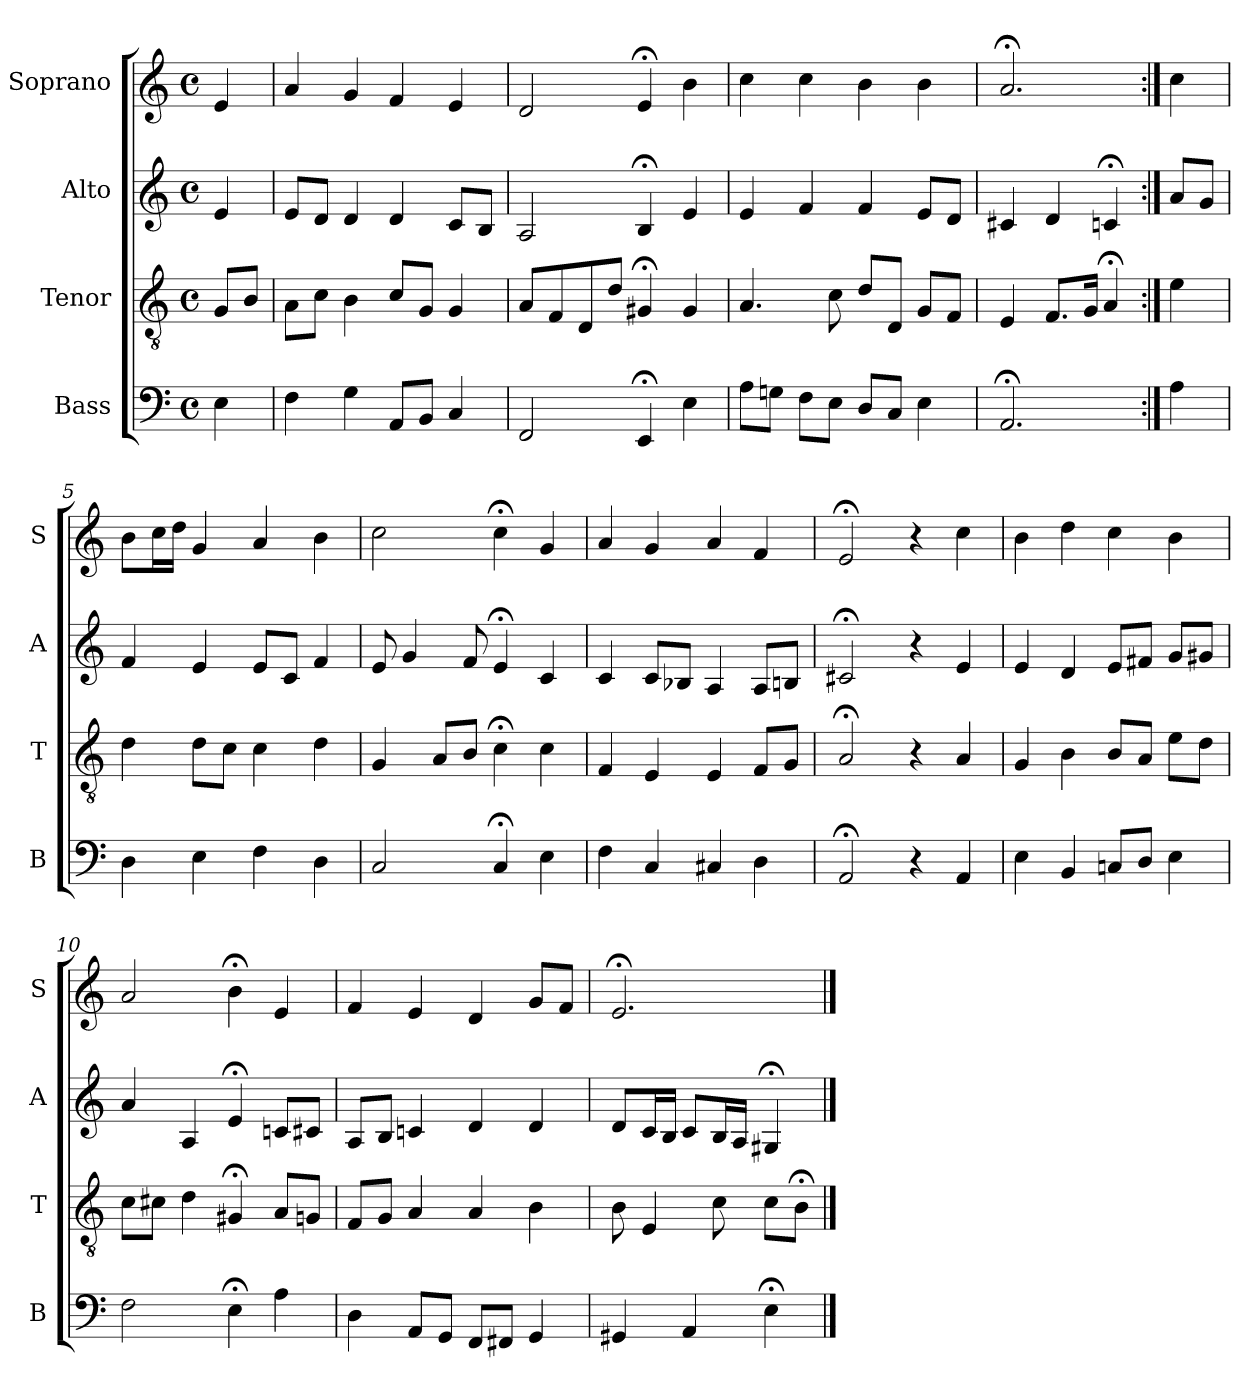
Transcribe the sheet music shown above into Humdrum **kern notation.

**kern	**kern	**kern	**kern
*part4	*part3	*part2	*part1
*staff4	*staff3	*staff2	*staff1
*I"Bass	*I"Tenor	*I"Alto	*I"Soprano
*I'B	*I'T	*I'A	*I'S
*clefF4	*clefGv2	*clefG2	*clefG2
*k[]	*k[]	*k[]	*k[]
*a:	*a:	*a:	*a:
*M4/4	*M4/4	*M4/4	*M4/4
*met(c)	*met(c)	*met(c)	*met(c)
*MM100	*MM100	*MM100	*MM100
=	=	=	=
4E	8GL	4e	4e
.	8BJ	.	.
=1	=1	=1	=1
4F	8AL	8eL	4a
.	8cJ	8dJ	.
4G	4B	4d	4g
8AAL	8cL	4d	4f
8BBJ	8GJ	.	.
4C	4G	8cL	4e
.	.	8BJ	.
=2	=2	=2	=2
2FF	8AL	2A	2d
.	8F	.	.
.	8D	.	.
.	8dJ	.	.
4EE;<	4G#X;<	4B;<	4e;<
4E	4G#	4e	4b
=3	=3	=3	=3
8AL	4.A	4e	4cc
8GnJ	.	.	.
8FL	.	4f	4cc
8EJ	8c	.	.
8DL	8dL	4f	4b
8CJ	8DJ	.	.
4E	8GL	8eL	4b
.	8FJ	8dJ	.
=4	=4	=4	=4
2.AA;<	4E	4c#X	2.a;<
.	8.FL	4d	.
.	16GJk	.	.
.	4A;<	4cn;<	.
=:|!	=:|!	=:|!	=:|!
4A	4e	8aL	4cc
.	.	8gJ	.
=5	=5	=5	=5
4D	4d	4f	8bL
.	.	.	16ccL
.	.	.	16ddJJ
4E	8dL	4e	4g
.	8cJ	.	.
4F	4c	8eL	4a
.	.	8cJ	.
4D	4d	4f	4b
=6	=6	=6	=6
2C	4G	8e	2cc
.	.	4g	.
.	8AL	.	.
.	8BJ	8f	.
4C;<	4c;<	4e;<	4cc;<
4E	4c	4c	4g
=7	=7	=7	=7
4F	4F	4c	4a
4C	4E	8cL	4g
.	.	8B-XJ	.
4C#X	4E	4A	4a
4D	8FL	8AL	4f
.	8GJ	8BnJ	.
=8	=8	=8	=8
2AA;<	2A;<	2c#X;<	2e;<
4r	4r	4r	4r
4AA	4A	4e	4cc
=9	=9	=9	=9
4E	4G	4e	4b
4BB	4B	4d	4dd
8CnL	8BL	8eL	4cc
8DJ	8AJ	8f#XJ	.
4E	8eL	8gL	4b
.	8dJ	8g#XJ	.
=10	=10	=10	=10
2F	8cL	4a	2a
.	8c#XJ	.	.
.	4d	4A	.
4E;<	4G#X;<	4e;<	4b;<
4A	8AL	8cnL	4e
.	8GnJ	8c#XJ	.
=11	=11	=11	=11
4D	8FL	8AL	4f
.	8GJ	8BJ	.
8AAL	4A	4cn	4e
8GGJ	.	.	.
8FFL	4A	4d	4d
8FF#XJ	.	.	.
4GG	4B	4d	8gL
.	.	.	8fJ
=12	=12	=12	=12
4GG#X	8B	8dL	2.e;<
.	4E	16cL	.
.	.	16BJJ	.
4AA	.	8cL	.
.	8c	16BL	.
.	.	16AJJ	.
4E;<	8cL	4G#X;<	.
.	8B;<J	.	.
==	==	==	==
*-	*-	*-	*-
